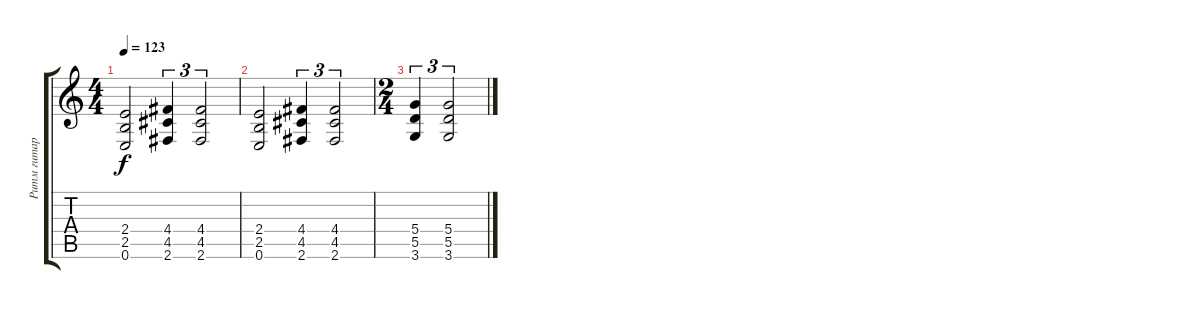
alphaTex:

\track ("Ритм гитара" "Ритм гитар") {instrument distortionguitar}
\staff {score tabs}
\tuning (E4 B3 G3 D3 A2 E2) {hide}
\ts (4 4)
\tempo 123
\clef g2
\ks c
(2.4 2.5 0.6).2{dy f} (4.4 4.5 2.6).4{tu (3 2)} (4.4 4.5 2.6).2{tu (3 2)} |
(2.4 2.5 0.6).2 (4.4 4.5 2.6).4{tu (3 2)} (4.4 4.5 2.6).2{tu (3 2)} |
\ts (2 4)
(5.4 5.5 3.6).4{tu (3 2)} (5.4 5.5 3.6).2{tu (3 2)}
